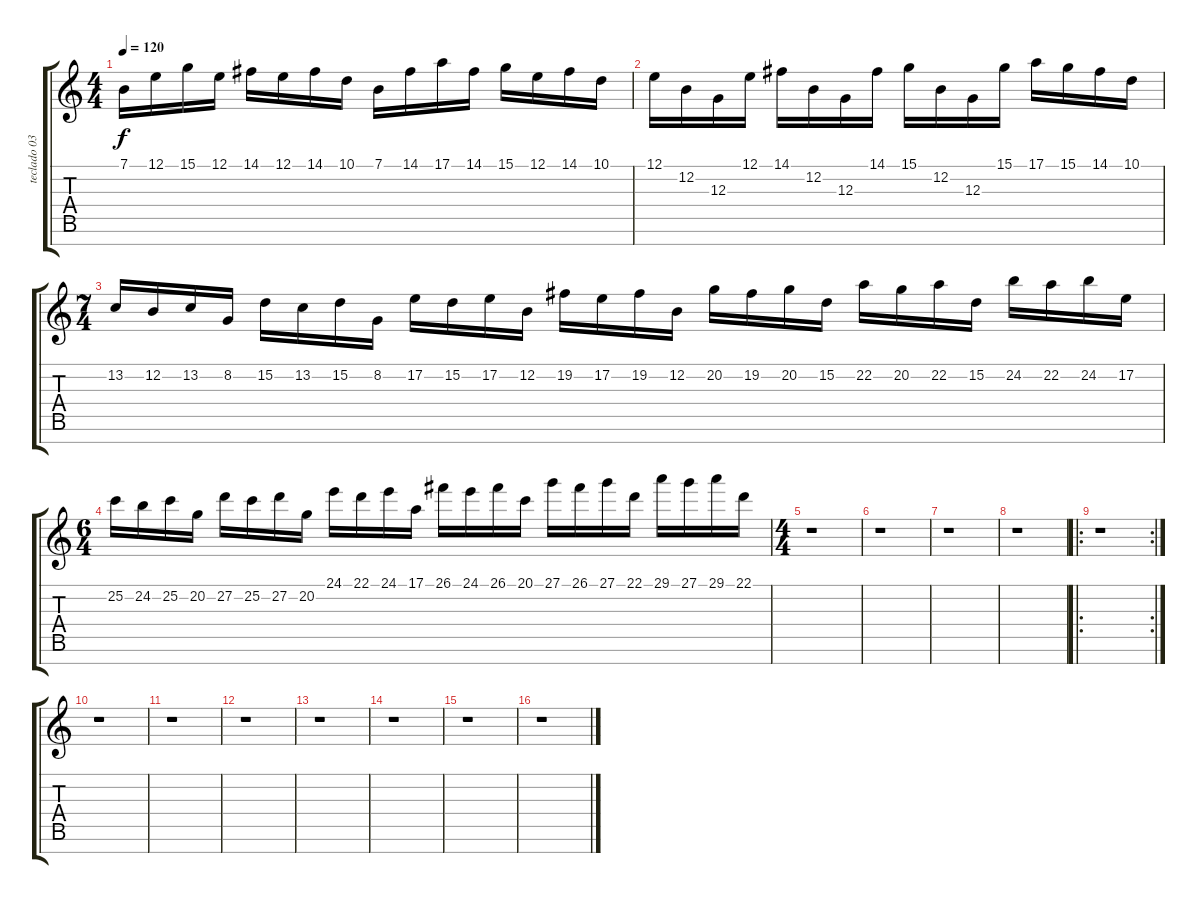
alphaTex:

\track ("teclado 03" "teclado 03") {instrument acousticgrandpiano}
\staff {score tabs}
\tuning (E4 B3 G3 D3 A2 E2 B1) {hide}
\ts (4 4)
\tempo 120
\clef g2
\ks c
7.1.16{dy f} 12.1.16 15.1.16 12.1.16 14.1.16 12.1.16 14.1.16 10.1.16 7.1.16 14.1.16 17.1.16 14.1.16 15.1.16 12.1.16 14.1.16 10.1.16 |
12.1.16 12.2.16 12.3.16 12.1.16 14.1.16 12.2.16 12.3.16 14.1.16 15.1.16 12.2.16 12.3.16 15.1.16 17.1.16 15.1.16 14.1.16 10.1.16 |
\ts (7 4)
13.2.16 12.2.16 13.2.16 8.2.16 15.2.16 13.2.16 15.2.16 8.2.16 17.2.16 15.2.16 17.2.16 12.2.16 19.2.16 17.2.16 19.2.16 12.2.16 20.2.16 19.2.16 20.2.16 15.2.16 22.2.16 20.2.16 22.2.16 15.2.16 24.2.16 22.2.16 24.2.16 17.2.16 |
\ts (6 4)
25.2.16 24.2.16 25.2.16 20.2.16 27.2.16 25.2.16 27.2.16 20.2.16 24.1.16 22.1.16 24.1.16 17.1.16 26.1.16 24.1.16 26.1.16 20.1.16 27.1.16 26.1.16 27.1.16 22.1.16 29.1.16 27.1.16 29.1.16 22.1.16 |
\ts (4 4)
r.1 |
r.1 |
r.1 |
r.1 |
\ro
\rc 2
r.1 |
r.1 |
r.1 |
r.1 |
r.1 |
r.1 |
r.1 |
r.1
